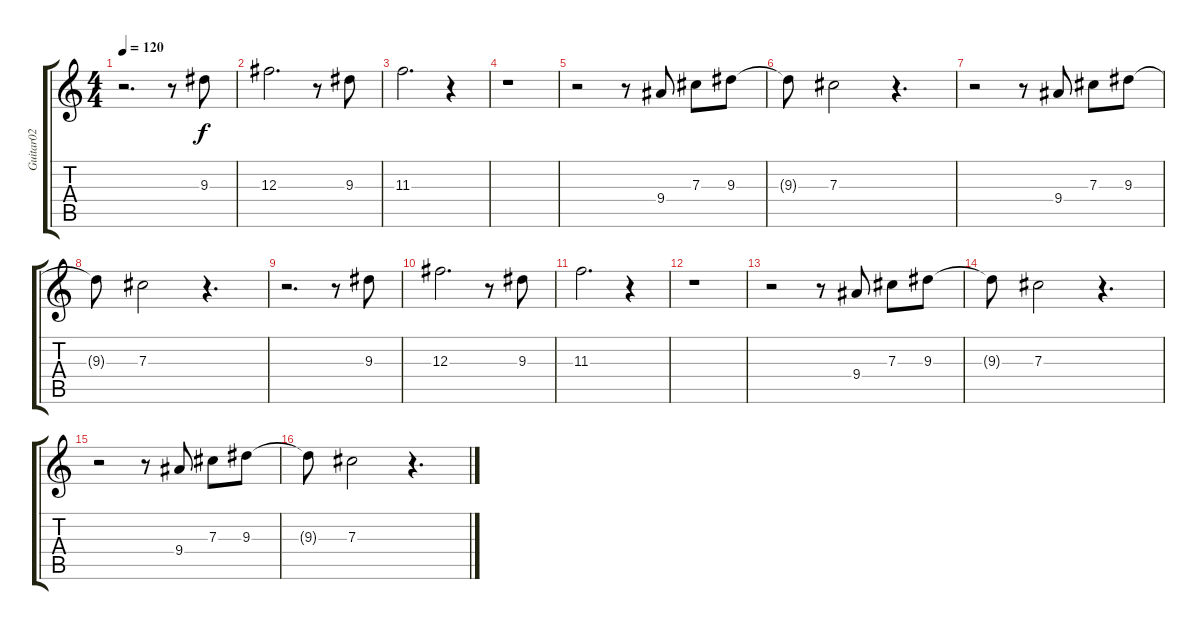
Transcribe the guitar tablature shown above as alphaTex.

\track ("Guitar02" "Guitar02") {instrument overdrivenguitar}
\staff {score tabs}
\tuning (Eb4 Bb3 Gb3 Db3 Ab2 Eb2) {hide}
\ts (4 4)
\tempo 120
\clef g2
\ks c
r.2{d dy f} r.8 9.3.8 |
12.3.2{d} r.8 9.3.8 |
11.3.2{d} r.4 |
r.1 |
r.2 r.8 9.4.8 7.3.8 9.3.8 |
9.3{t}.8 7.3.2 r.4{d} |
r.2 r.8 9.4.8 7.3.8 9.3.8 |
9.3{t}.8 7.3.2 r.4{d} |
r.2{d} r.8 9.3.8 |
12.3.2{d} r.8 9.3.8 |
11.3.2{d} r.4 |
r.1 |
r.2 r.8 9.4.8 7.3.8 9.3.8 |
9.3{t}.8 7.3.2 r.4{d} |
r.2 r.8 9.4.8 7.3.8 9.3.8 |
9.3{t}.8 7.3.2 r.4{d}
